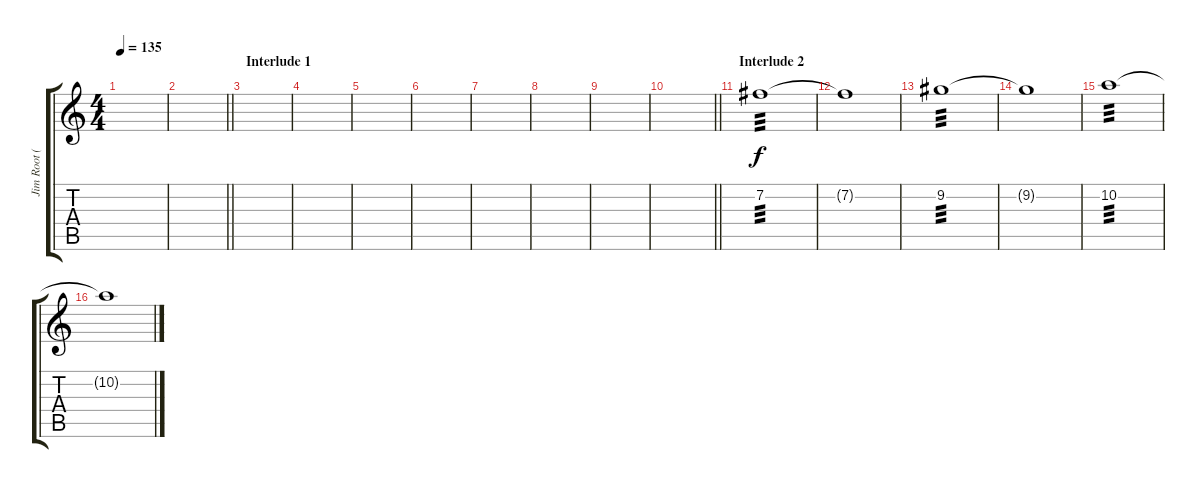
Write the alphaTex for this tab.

\track ("Jim Root (Solo)" "Jim Root (") {instrument overdrivenguitar}
\staff {score tabs}
\tuning (E4 B3 G3 D3 A2 E2) {hide}
\ts (4 4)
\tempo 135
\clef g2
\ks c
|
\barLineRight lightlight
|
\section ("" "Interlude 1")
|
|
|
|
|
|
|
\barLineRight lightlight
|
\section ("" "Interlude 2")
7.2.1{tp 3 volume 11} |
7.2{t}.1 |
9.2.1{tp 3} |
9.2{t}.1 |
10.2.1{tp 3} |
10.2{t}.1
